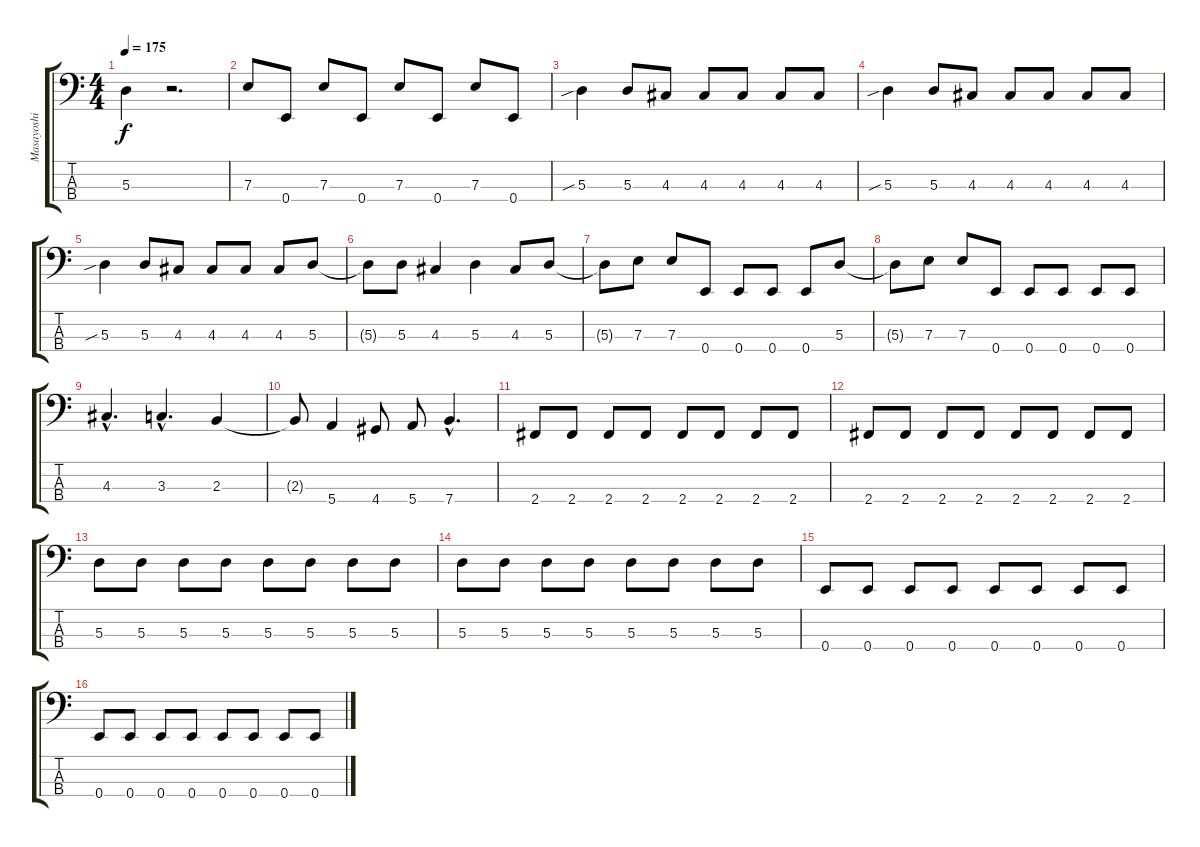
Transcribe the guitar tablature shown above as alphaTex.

\track ("Masayoshi Yamashita" "Masayoshi ") {instrument electricbassfinger}
\staff {score tabs}
\tuning (G2 D2 A1 E1) {hide}
\ts (4 4)
\tempo 175
\clef f4
\ks c
5.3{t}.4{dy f} r.2{d} |
7.3.8 0.4.8 7.3.8 0.4.8 7.3.8 0.4.8 7.3.8 0.4.8 |
5.3{sib}.4 5.3.8 4.3.8 4.3.8 4.3.8 4.3.8 4.3.8 |
5.3{sib}.4 5.3.8 4.3.8 4.3.8 4.3.8 4.3.8 4.3.8 |
5.3{sib}.4 5.3.8 4.3.8 4.3.8 4.3.8 4.3.8 5.3.8 |
5.3{t}.8 5.3.8 4.3.4 5.3.4 4.3.8 5.3.8 |
5.3{t}.8 7.3.8 7.3.8 0.4.8 0.4.8 0.4.8 0.4.8 5.3.8 |
5.3{t}.8 7.3.8 7.3.8 0.4.8 0.4.8 0.4.8 0.4.8 0.4.8 |
4.3{hac}.4{d} 3.3{hac}.4{d} 2.3.4 |
2.3{t}.8 5.4.4 4.4.8 5.4.8 7.4{hac}.4{d} |
2.4.8 2.4.8 2.4.8 2.4.8 2.4.8 2.4.8 2.4.8 2.4.8 |
2.4.8 2.4.8 2.4.8 2.4.8 2.4.8 2.4.8 2.4.8 2.4.8 |
5.3.8 5.3.8 5.3.8 5.3.8 5.3.8 5.3.8 5.3.8 5.3.8 |
5.3.8 5.3.8 5.3.8 5.3.8 5.3.8 5.3.8 5.3.8 5.3.8 |
0.4.8 0.4.8 0.4.8 0.4.8 0.4.8 0.4.8 0.4.8 0.4.8 |
0.4.8 0.4.8 0.4.8 0.4.8 0.4.8 0.4.8 0.4.8 0.4.8
